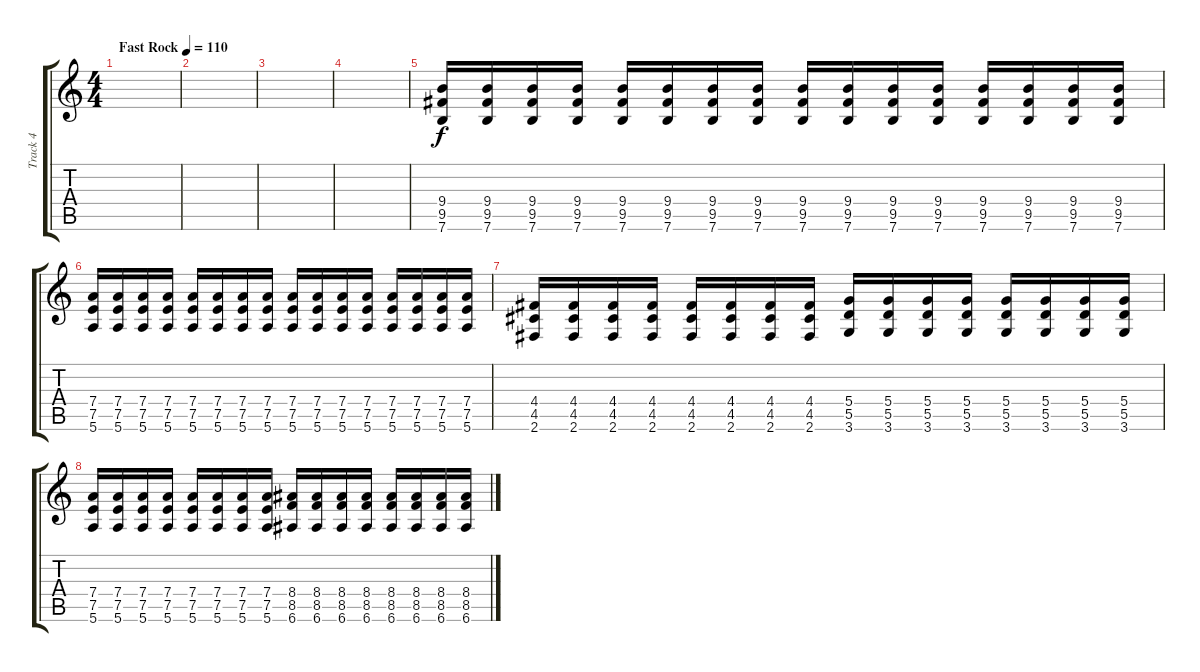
\track ("Track 4" "Track 4") {instrument distortionguitar}
\staff {score tabs}
\tuning (E4 B3 G3 D3 A2 E2) {hide}
\ts (4 4)
\tempo (110 "Fast Rock")
\clef g2
\ks c
|
|
|
|
(9.4 9.5 7.6).16 (9.4 9.5 7.6).16 (9.4 9.5 7.6).16 (9.4 9.5 7.6).16 (9.4 9.5 7.6).16 (9.4 9.5 7.6).16 (9.4 9.5 7.6).16 (9.4 9.5 7.6).16 (9.4 9.5 7.6).16 (9.4 9.5 7.6).16 (9.4 9.5 7.6).16 (9.4 9.5 7.6).16 (9.4 9.5 7.6).16 (9.4 9.5 7.6).16 (9.4 9.5 7.6).16 (9.4 9.5 7.6).16 |
(7.4 7.5 5.6).16 (7.4 7.5 5.6).16 (7.4 7.5 5.6).16 (7.4 7.5 5.6).16 (7.4 7.5 5.6).16 (7.4 7.5 5.6).16 (7.4 7.5 5.6).16 (7.4 7.5 5.6).16 (7.4 7.5 5.6).16 (7.4 7.5 5.6).16 (7.4 7.5 5.6).16 (7.4 7.5 5.6).16 (7.4 7.5 5.6).16 (7.4 7.5 5.6).16 (7.4 7.5 5.6).16 (7.4 7.5 5.6).16 |
(4.4 4.5 2.6).16 (4.4 4.5 2.6).16 (4.4 4.5 2.6).16 (4.4 4.5 2.6).16 (4.4 4.5 2.6).16 (4.4 4.5 2.6).16 (4.4 4.5 2.6).16 (4.4 4.5 2.6).16 (5.4 5.5 3.6).16 (5.4 5.5 3.6).16 (5.4 5.5 3.6).16 (5.4 5.5 3.6).16 (5.4 5.5 3.6).16 (5.4 5.5 3.6).16 (5.4 5.5 3.6).16 (5.4 5.5 3.6).16 |
(7.4 7.5 5.6).16 (7.4 7.5 5.6).16 (7.4 7.5 5.6).16 (7.4 7.5 5.6).16 (7.4 7.5 5.6).16 (7.4 7.5 5.6).16 (7.4 7.5 5.6).16 (7.4 7.5 5.6).16 (8.4 8.5 6.6).16 (8.4 8.5 6.6).16 (8.4 8.5 6.6).16 (8.4 8.5 6.6).16 (8.4 8.5 6.6).16 (8.4 8.5 6.6).16 (8.4 8.5 6.6).16 (8.4 8.5 6.6).16
